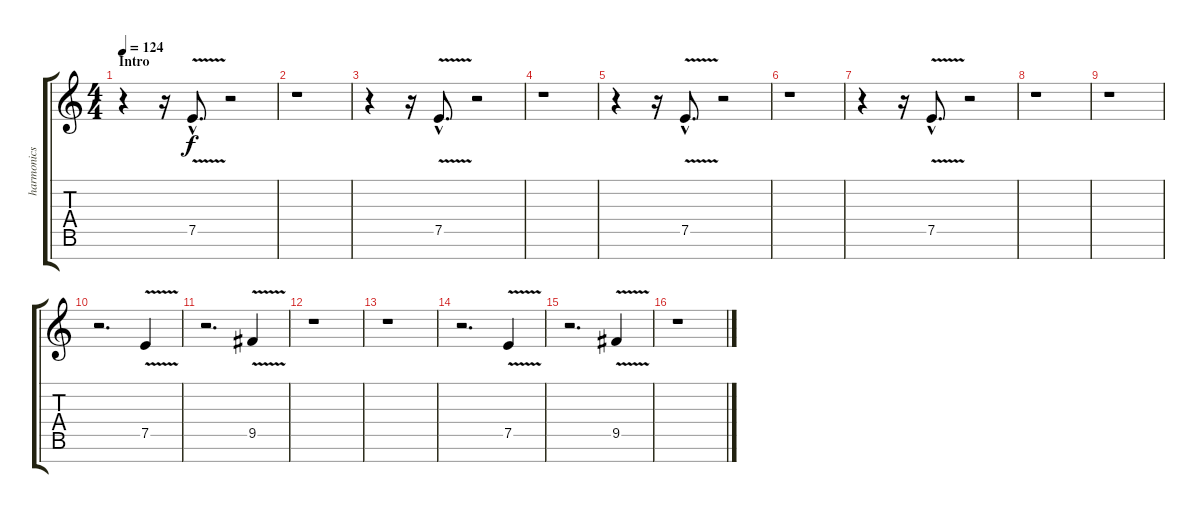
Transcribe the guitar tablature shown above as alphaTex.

\track ("harmonics" "harmonics") {instrument guitarharmonics}
\staff {score tabs}
\tuning (E4 B3 G3 D3 A2 E2 B1) {hide}
\ts (4 4)
\section ("" "Intro")
\tempo 124
\clef g2
\ks c
r.4{dy f instrument guitarharmonics} r.16 7.5{v hac}.8{d} r.2 |
r.1 |
r.4 r.16 7.5{v hac}.8{d} r.2 |
r.1 |
r.4 r.16 7.5{v hac}.8{d} r.2 |
r.1 |
r.4 r.16 7.5{v hac}.8{d} r.2 |
r.1 |
r.1 |
r.2{d} 7.5{v}.4 |
r.2{d} 9.5{v}.4 |
r.1 |
r.1 |
r.2{d} 7.5{v}.4 |
r.2{d} 9.5{v}.4 |
r.1
